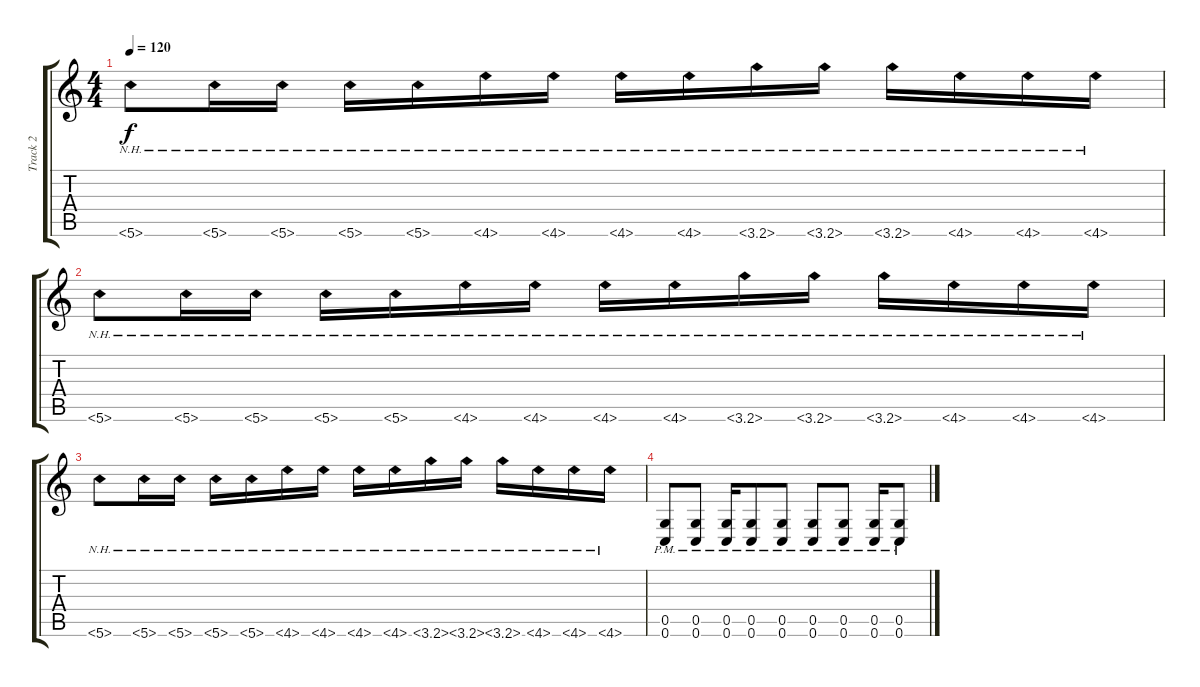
\track ("Track 2" "Track 2") {instrument overdrivenguitar}
\staff {score tabs}
\tuning (D4 A3 F3 C3 G2 C2) {hide}
\ts (4 4)
\tempo 120
\clef g2
\ks c
5.6{nh}.8{dy f} 5.6{nh}.16 5.6{nh}.16 5.6{nh}.16 5.6{nh}.16 4.6{nh}.16 4.6{nh}.16 4.6{nh}.16 4.6{nh}.16 3.6{nh}.16 3.6{nh}.16 3.6{nh}.16 4.6{nh}.16 4.6{nh}.16 4.6{nh}.16 |
5.6{nh}.8 5.6{nh}.16 5.6{nh}.16 5.6{nh}.16 5.6{nh}.16 4.6{nh}.16 4.6{nh}.16 4.6{nh}.16 4.6{nh}.16 3.6{nh}.16 3.6{nh}.16 3.6{nh}.16 4.6{nh}.16 4.6{nh}.16 4.6{nh}.16 |
5.6{nh}.8 5.6{nh}.16 5.6{nh}.16 5.6{nh}.16 5.6{nh}.16 4.6{nh}.16 4.6{nh}.16 4.6{nh}.16 4.6{nh}.16 3.6{nh}.16 3.6{nh}.16 3.6{nh}.16 4.6{nh}.16 4.6{nh}.16 4.6{nh}.16 |
(0.5{pm} 0.6{pm}).8 (0.5{pm} 0.6{pm}).8 (0.5{pm} 0.6{pm}).16 (0.5{pm} 0.6{pm}).8 (0.5{pm} 0.6{pm}).8 (0.5{pm} 0.6{pm}).8 (0.5{pm} 0.6{pm}).8 (0.5{pm} 0.6{pm}).16 (0.5{pm} 0.6{pm}).8
